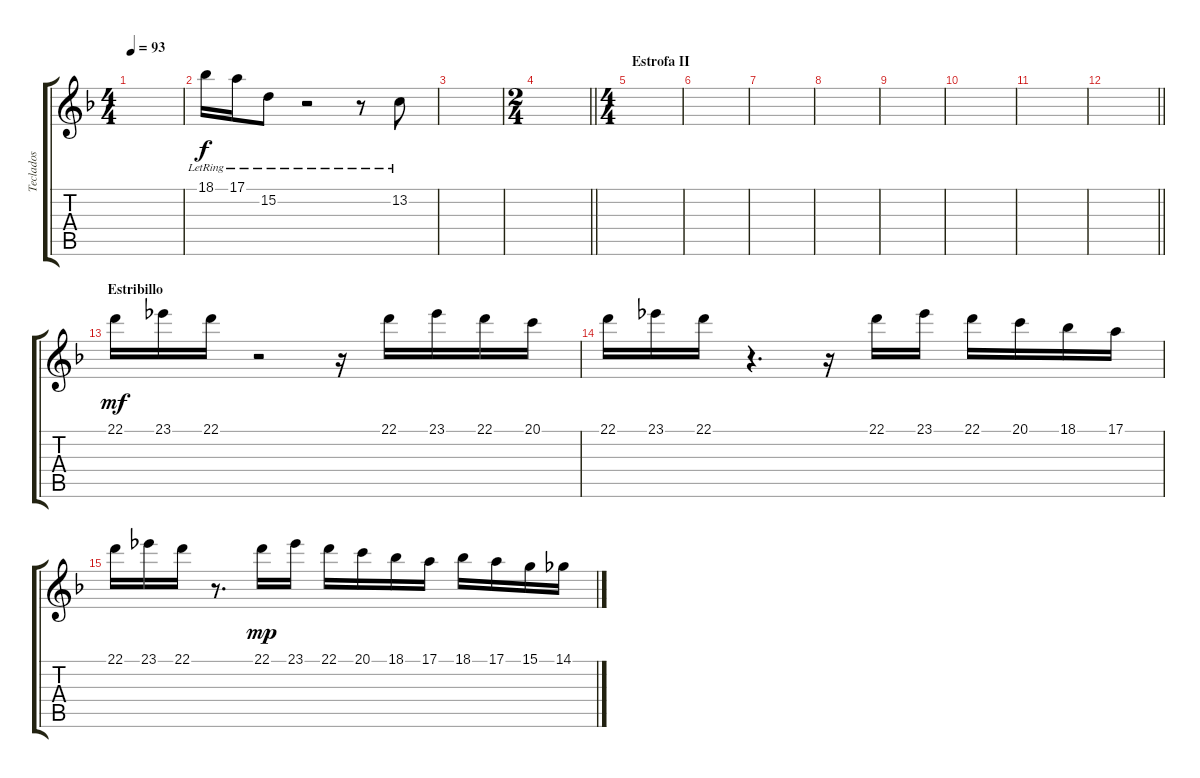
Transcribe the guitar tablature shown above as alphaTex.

\track ("Teclados" "Teclados") {instrument stringensemble1}
\staff {score tabs}
\tuning (E4 B3 G3 D3 A2 E2) {hide}
\ts (4 4)
\tempo 93
\clef g2
\ks dminor
|
18.1{lr}.16{instrument acousticgrandpiano} 17.1{lr}.16 15.2{lr}.8 r.2 r.8 13.2{lr}.8 |
|
\ts (2 4)
\barLineRight lightlight
|
\ts (4 4)
\section ("" "Estrofa II")
|
|
|
|
|
|
|
\barLineRight lightlight
|
\section ("" "Estribillo")
22.1.16{dy mf instrument piccolo} 23.1.16 22.1.16 r.2 r.16 22.1.16 23.1.16 22.1.16 20.1.16 |
22.1.16 23.1.16 22.1.16 r.4{d} r.16 22.1.16 23.1.16 22.1.16 20.1.16 18.1.16 17.1.16 |
22.1.16 23.1.16 22.1.16 r.8{d} 22.1.16{dy mp} 23.1.16 22.1.16 20.1.16 18.1.16 17.1.16 18.1.16 17.1.16 15.1.16 14.1.16
